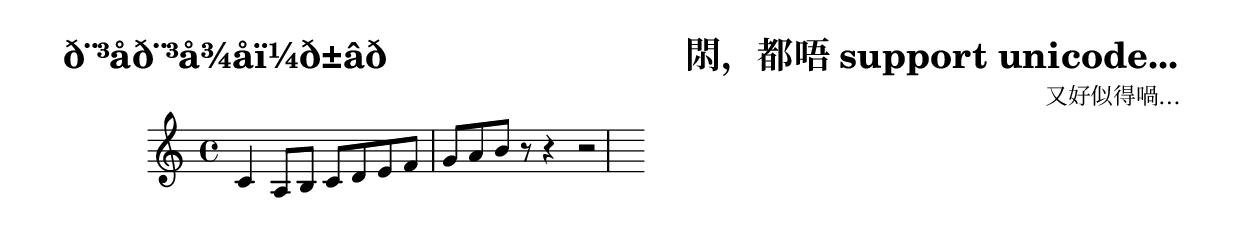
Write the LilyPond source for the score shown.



\header {
  title = "ð¨³åð¨³å¾åï¼ð±âð 𨳒，都唔 support unicode..."
  composer = "又好似得喎…"
}

\score {
  \relative c' {
    c4

    a8 b c d e f g a |
b r r4 r2
  }

  \layout {}
  \midi {}
}